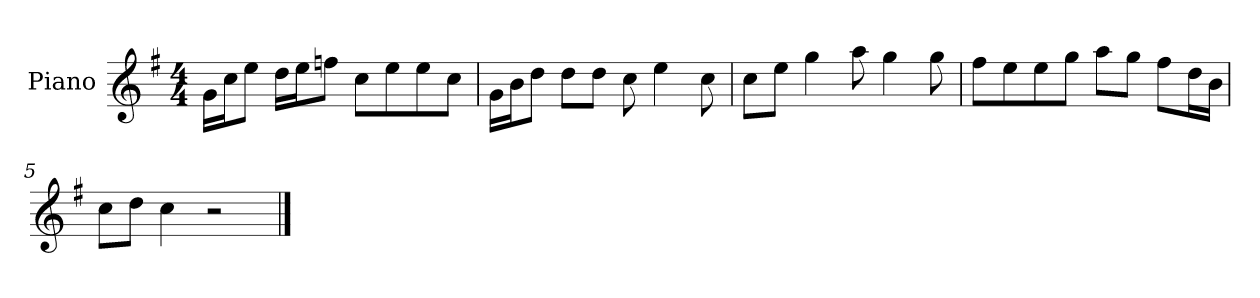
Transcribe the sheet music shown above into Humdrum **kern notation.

**kern
*part1
*staff1
*I"Piano
*I'P-no
*clefG2
*k[f#]
*M4/4
*MM90
=1
16g\LL
16cc\J
8ee\J
16dd\LL
16ee\J
8ffn\J
8cc\L
8ee\
8ee\
8cc\J
=2
16g\LL
16b\J
8dd\J
8dd\L
8dd\J
8cc\
4ee\
8cc\
=3
8cc\L
8ee\J
4gg\
8aa\
4gg\
8gg\
=4
8ff#\L
8ee\
8ee\
8gg\J
8aa\L
8gg\J
8ff#\L
16dd\L
16b\JJ
=5
8cc\L
8dd\J
4cc\
2r
==
*-
